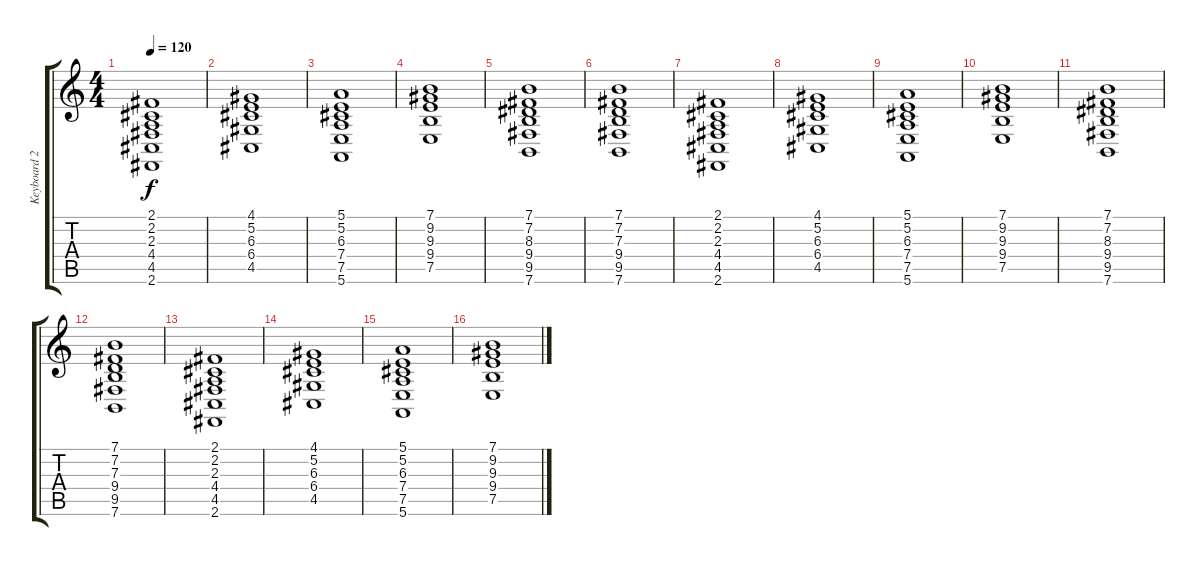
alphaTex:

\track ("Keyboard 2" "Keyboard 2") {instrument fx1rain}
\staff {score tabs}
\tuning (E4 B3 G3 D3 A2 E2) {hide}
\ts (4 4)
\tempo 120
\clef g2
\ks c
(2.1 2.2 2.3 4.4 4.5 2.6).1{dy f} |
(4.1 5.2 6.3 6.4 4.5).1 |
(5.1 5.2 6.3 7.4 7.5 5.6).1 |
(7.1 9.2 9.3 9.4 7.5).1 |
(7.1 7.2 8.3 9.4 9.5 7.6).1 |
(7.1 7.2 7.3 9.4 9.5 7.6).1 |
(2.1 2.2 2.3 4.4 4.5 2.6).1 |
(4.1 5.2 6.3 6.4 4.5).1 |
(5.1 5.2 6.3 7.4 7.5 5.6).1 |
(7.1 9.2 9.3 9.4 7.5).1 |
(7.1 7.2 8.3 9.4 9.5 7.6).1 |
(7.1 7.2 7.3 9.4 9.5 7.6).1 |
(2.1 2.2 2.3 4.4 4.5 2.6).1 |
(4.1 5.2 6.3 6.4 4.5).1 |
(5.1 5.2 6.3 7.4 7.5 5.6).1 |
(7.1 9.2 9.3 9.4 7.5).1
